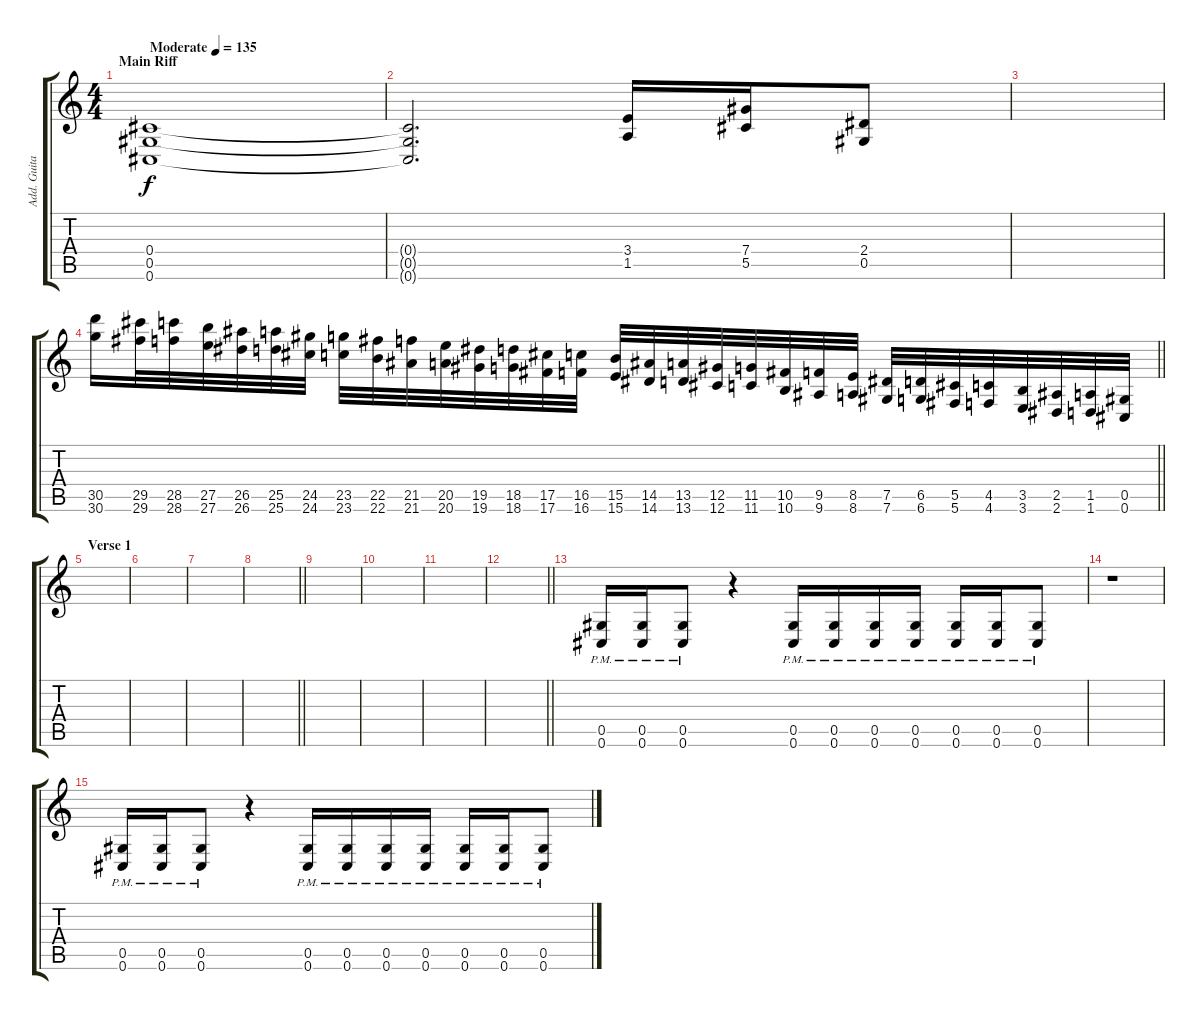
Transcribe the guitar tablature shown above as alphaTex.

\track ("Add. Guitar 1" "Add. Guita") {instrument distortionguitar}
\staff {score tabs}
\tuning (Eb4 Bb3 Gb3 Db3 Ab2 Db2) {hide}
\ts (4 4)
\section ("" "Main Riff")
\tempo (135 "Moderate")
\clef g2
\ks c
(0.4 0.5 0.6).1{dy f instrument distortionguitar} |
(0.4{t} 0.5{t} 0.6{t}).2{d} (3.4 1.5).16 (7.4 5.5).16 (2.4 0.5).8 |
|
\barLineRight lightlight
(30.5 30.6).16{instrument guitarharmonics} (29.5 29.6).32 (28.5 28.6).32 (27.5 27.6).32 (26.5 26.6).32 (25.5 25.6).32 (24.5 24.6).32 (23.5 23.6).32 (22.5 22.6).32 (21.5 21.6).32 (20.5 20.6).32 (19.5 19.6).32 (18.5 18.6).32 (17.5 17.6).32 (16.5 16.6).32 (15.5 15.6).32 (14.5 14.6).32 (13.5 13.6).32 (12.5 12.6).32 (11.5 11.6).32 (10.5 10.6).32 (9.5 9.6).32 (8.5 8.6).32 (7.5 7.6).32 (6.5 6.6).32 (5.5 5.6).32 (4.5 4.6).32 (3.5 3.6).32 (2.5 2.6).32 (1.5 1.6).32 (0.5 0.6).32 |
\section ("" "Verse 1")
|
|
|
\barLineRight lightlight
|
|
|
|
\barLineRight lightlight
|
(0.5{pm} 0.6{pm}).16 (0.5{pm} 0.6{pm}).16 (0.5{pm} 0.6{pm}).8 r.4 (0.5{pm} 0.6{pm}).16 (0.5{pm} 0.6{pm}).16 (0.5{pm} 0.6{pm}).16 (0.5{pm} 0.6{pm}).16 (0.5{pm} 0.6{pm}).16 (0.5{pm} 0.6{pm}).16 (0.5{pm} 0.6{pm}).8 |
r.1 |
(0.5{pm} 0.6{pm}).16 (0.5{pm} 0.6{pm}).16 (0.5{pm} 0.6{pm}).8 r.4 (0.5{pm} 0.6{pm}).16 (0.5{pm} 0.6{pm}).16 (0.5{pm} 0.6{pm}).16 (0.5{pm} 0.6{pm}).16 (0.5{pm} 0.6{pm}).16 (0.5{pm} 0.6{pm}).16 (0.5{pm} 0.6{pm}).8
